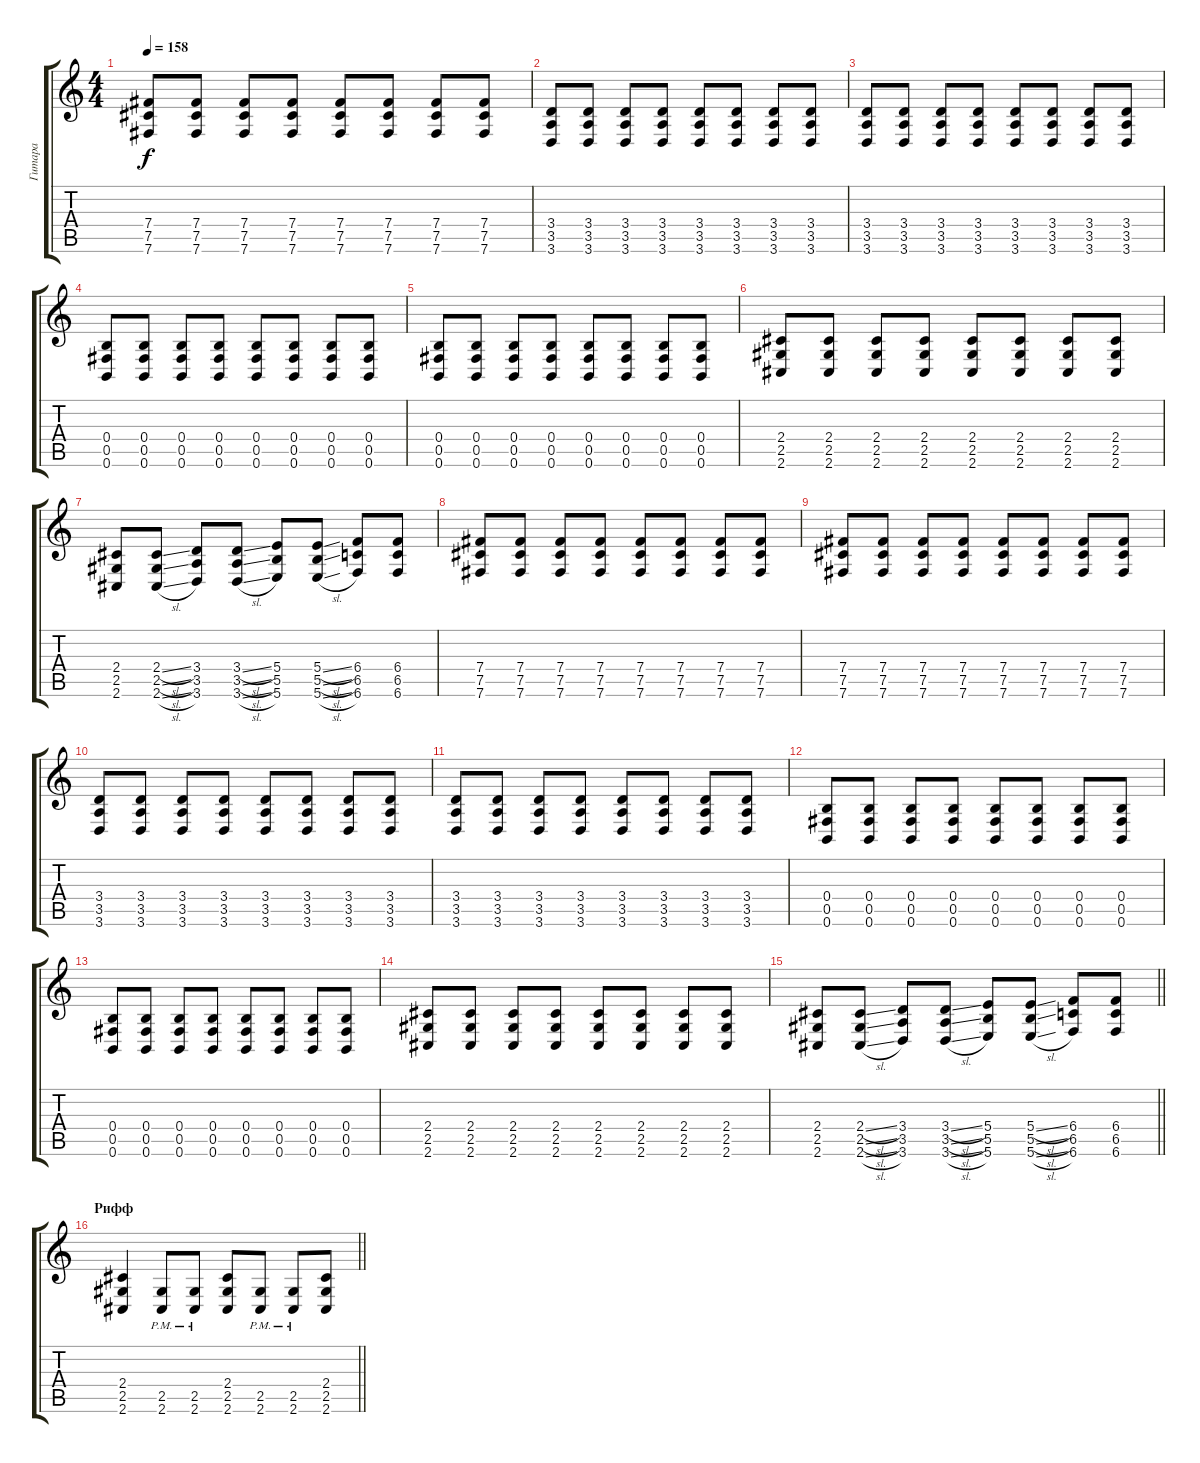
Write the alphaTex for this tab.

\track ("Гитара" "Гитара") {instrument distortionguitar}
\staff {score tabs}
\tuning (Db4 Ab3 E3 B2 Gb2 B1) {hide}
\ts (4 4)
\tempo 158
\clef g2
\ks c
(7.4 7.5 7.6).8{dy f} (7.4 7.5 7.6).8 (7.4 7.5 7.6).8 (7.4 7.5 7.6).8 (7.4 7.5 7.6).8 (7.4 7.5 7.6).8 (7.4 7.5 7.6).8 (7.4 7.5 7.6).8 |
(3.4 3.5 3.6).8 (3.4 3.5 3.6).8 (3.4 3.5 3.6).8 (3.4 3.5 3.6).8 (3.4 3.5 3.6).8 (3.4 3.5 3.6).8 (3.4 3.5 3.6).8 (3.4 3.5 3.6).8 |
(3.4 3.5 3.6).8 (3.4 3.5 3.6).8 (3.4 3.5 3.6).8 (3.4 3.5 3.6).8 (3.4 3.5 3.6).8 (3.4 3.5 3.6).8 (3.4 3.5 3.6).8 (3.4 3.5 3.6).8 |
(0.4 0.5 0.6).8 (0.4 0.5 0.6).8 (0.4 0.5 0.6).8 (0.4 0.5 0.6).8 (0.4 0.5 0.6).8 (0.4 0.5 0.6).8 (0.4 0.5 0.6).8 (0.4 0.5 0.6).8 |
(0.4 0.5 0.6).8 (0.4 0.5 0.6).8 (0.4 0.5 0.6).8 (0.4 0.5 0.6).8 (0.4 0.5 0.6).8 (0.4 0.5 0.6).8 (0.4 0.5 0.6).8 (0.4 0.5 0.6).8 |
(2.4 2.5 2.6).8 (2.4 2.5 2.6).8 (2.4 2.5 2.6).8 (2.4 2.5 2.6).8 (2.4 2.5 2.6).8 (2.4 2.5 2.6).8 (2.4 2.5 2.6).8 (2.4 2.5 2.6).8 |
(2.4 2.5 2.6).8 (2.4{sl} 2.5{sl} 2.6{sl}).8 (3.4 3.5 3.6).8 (3.4{sl} 3.5{sl} 3.6{sl}).8 (5.4 5.5 5.6).8 (5.4{sl} 5.5{sl} 5.6{sl}).8 (6.4 6.5 6.6).8 (6.4 6.5 6.6).8 |
(7.4 7.5 7.6).8 (7.4 7.5 7.6).8 (7.4 7.5 7.6).8 (7.4 7.5 7.6).8 (7.4 7.5 7.6).8 (7.4 7.5 7.6).8 (7.4 7.5 7.6).8 (7.4 7.5 7.6).8 |
(7.4 7.5 7.6).8 (7.4 7.5 7.6).8 (7.4 7.5 7.6).8 (7.4 7.5 7.6).8 (7.4 7.5 7.6).8 (7.4 7.5 7.6).8 (7.4 7.5 7.6).8 (7.4 7.5 7.6).8 |
(3.4 3.5 3.6).8 (3.4 3.5 3.6).8 (3.4 3.5 3.6).8 (3.4 3.5 3.6).8 (3.4 3.5 3.6).8 (3.4 3.5 3.6).8 (3.4 3.5 3.6).8 (3.4 3.5 3.6).8 |
(3.4 3.5 3.6).8 (3.4 3.5 3.6).8 (3.4 3.5 3.6).8 (3.4 3.5 3.6).8 (3.4 3.5 3.6).8 (3.4 3.5 3.6).8 (3.4 3.5 3.6).8 (3.4 3.5 3.6).8 |
(0.4 0.5 0.6).8 (0.4 0.5 0.6).8 (0.4 0.5 0.6).8 (0.4 0.5 0.6).8 (0.4 0.5 0.6).8 (0.4 0.5 0.6).8 (0.4 0.5 0.6).8 (0.4 0.5 0.6).8 |
(0.4 0.5 0.6).8 (0.4 0.5 0.6).8 (0.4 0.5 0.6).8 (0.4 0.5 0.6).8 (0.4 0.5 0.6).8 (0.4 0.5 0.6).8 (0.4 0.5 0.6).8 (0.4 0.5 0.6).8 |
(2.4 2.5 2.6).8 (2.4 2.5 2.6).8 (2.4 2.5 2.6).8 (2.4 2.5 2.6).8 (2.4 2.5 2.6).8 (2.4 2.5 2.6).8 (2.4 2.5 2.6).8 (2.4 2.5 2.6).8 |
\barLineRight lightlight
(2.4 2.5 2.6).8 (2.4{sl} 2.5{sl} 2.6{sl}).8 (3.4 3.5 3.6).8 (3.4{sl} 3.5{sl} 3.6{sl}).8 (5.4 5.5 5.6).8 (5.4{sl} 5.5{sl} 5.6{sl}).8 (6.4 6.5 6.6).8 (6.4 6.5 6.6).8 |
\section ("" "Рифф")
\barLineRight lightlight
(2.4 2.5 2.6).4 (2.5{pm} 2.6{pm}).8 (2.5{pm} 2.6{pm}).8 (2.4 2.5 2.6).8 (2.5{pm} 2.6{pm}).8 (2.5{pm} 2.6{pm}).8 (2.4 2.5 2.6).8
